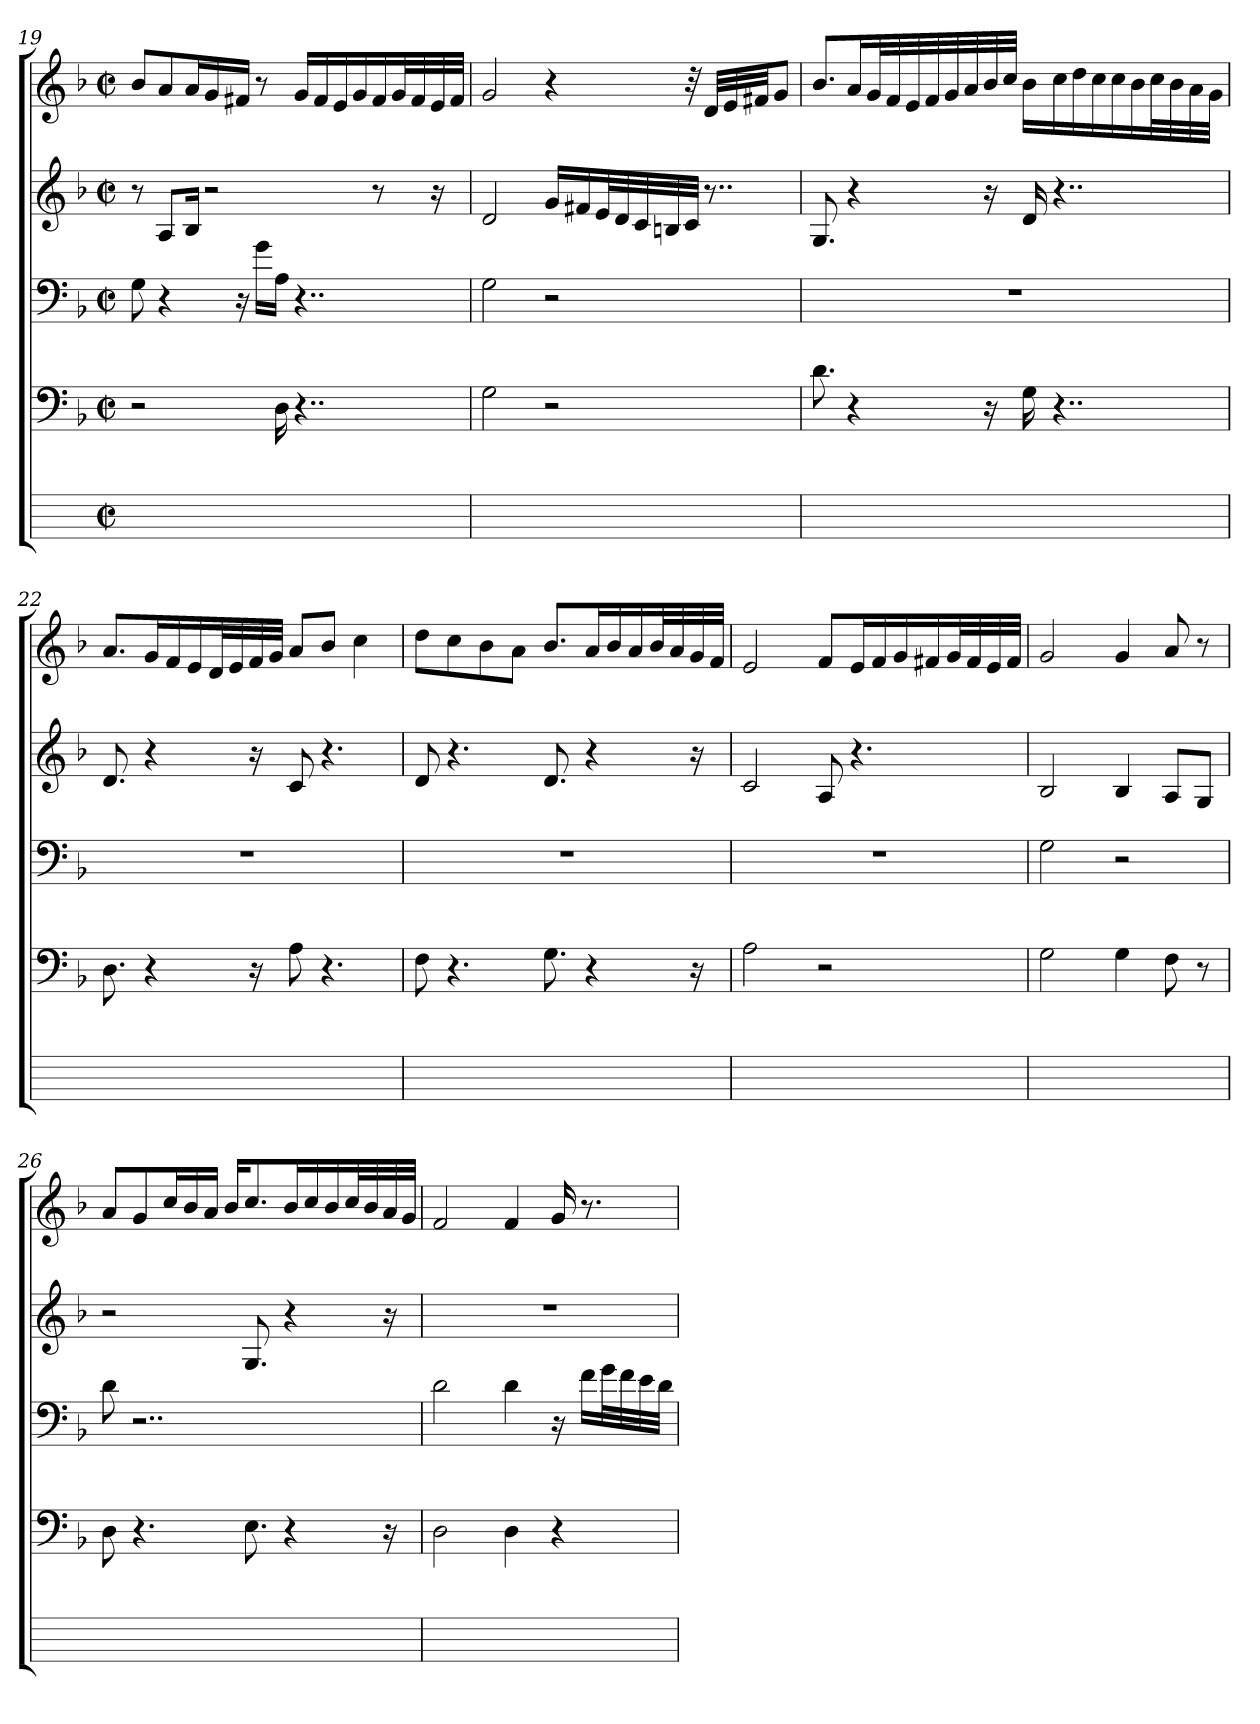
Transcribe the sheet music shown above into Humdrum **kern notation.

**kern	**kern	**kern	**kern	**kern
*part5	*part4	*part3	*part2	*part1
*staff5	*staff4	*staff3	*staff2	*staff1
*	*clefF4	*clefF4	*clefG2	*clefG2
*	*k[b-]	*k[b-]	*k[b-]	*k[b-]
*	*F:	*F:	*F:	*F:
*M2/2	*M2/2	*M2/2	*M2/2	*M2/2
*met(c|)	*met(c|)	*met(c|)	*met(c|)	*met(c|)
=19	=19	=19	=19	=19
1ryy	2r	8G	8r	8b-iL
.	.	4r	8AL	8a
.	.	.	16B-Jk	16aiL
.	.	.	2r	16gj
.	.	16r	.	16f#XZJJ
.	.	16gjLL	.	8r
.	16D	16AJJ	.	.
.	4..r	4..r	.	16gjLL
.	.	.	.	16f#j
.	.	.	.	16ej
.	.	.	.	16gi
.	.	.	8r	16f#j
.	.	.	.	32gZL
.	.	.	.	32f#j
.	.	.	16r	32ej
.	.	.	.	32f#jJJJ
=20	=20	=20	=20	=20
1ryy	2G	2G	2d	2g
.	2r	2r	16gjLL	4r
.	.	.	16f#Xj	.
.	.	.	32ejL	.
.	.	.	32dj	.
.	.	.	32cj	.
.	.	.	32Bnj	.
.	.	.	32cZJJJ	32r
.	.	.	8..r	32djLLL
.	.	.	.	32ej
.	.	.	.	32f#jJJ
.	.	.	.	8gjJ
=21	=21	=21	=21	=21
1ryy	8.dZ	1r	8.G	8.b-iL
.	4r	.	4r	16ajL
.	.	.	.	32gZL
.	.	.	.	32fj
.	.	.	.	32ej
.	.	.	.	32fj
.	.	.	.	32g
.	.	.	.	32aj
.	16r	.	16r	32b-j
.	.	.	.	32ccjJJJ
.	16Gi	.	16d	16b-LL
.	4..r	.	4..r	16ccj
.	.	.	.	16ddj
.	.	.	.	16ccj
.	.	.	.	16ccj
.	.	.	.	16b-j
.	.	.	.	32ccjL
.	.	.	.	32b-j
.	.	.	.	32aj
.	.	.	.	32gjJJJ
=22	=22	=22	=22	=22
1ryy	8.D	1r	8.d	8.aL
.	4r	.	4r	16gjL
.	.	.	.	16fj
.	.	.	.	16ej
.	.	.	.	32djL
.	.	.	.	32ej
.	16r	.	16r	32fj
.	.	.	.	32gjJJJ
.	8A	.	8c	8aiL
.	4.r	.	4.r	8b-jJ
.	.	.	.	4cc
=23	=23	=23	=23	=23
1ryy	8F	1r	8d	8ddZL
.	4.r	.	4.r	8ccj
.	.	.	.	8b-
.	.	.	.	8aJ
.	8.G	.	8.di	8.b-L
.	4r	.	4r	16ajL
.	.	.	.	16b-Z
.	.	.	.	16aj
.	.	.	.	32b-ZL
.	.	.	.	32aj
.	16r	.	16r	32gj
.	.	.	.	32fjJJJ
=24	=24	=24	=24	=24
1ryy	2A	1r	2c	2e
.	2r	.	8A	8fL
.	.	.	4.r	16ejL
.	.	.	.	16fj
.	.	.	.	16gj
.	.	.	.	16f#Xj
.	.	.	.	32gjL
.	.	.	.	32f#j
.	.	.	.	32ej
.	.	.	.	32f#jJJJ
=25	=25	=25	=25	=25
1ryy	2G	2G	2B-	2g
.	4Gi	2r	4B-i	4gi
.	8F	.	8AL	8a
.	8r	.	8GJ	8r
=26	=26	=26	=26	=26
1ryy	8D	8d	2r	8aiL
.	4.r	2..r	.	8g
.	.	.	.	16ccZL
.	.	.	.	16b-j
.	.	.	.	16ajJJ
.	.	.	.	16b-jKL
.	8.E	.	8.G	8.ccZ
.	4r	.	4r	16b-jL
.	.	.	.	16ccZ
.	.	.	.	16b-j
.	.	.	.	32ccZL
.	.	.	.	32b-j
.	16r	.	16r	32aj
.	.	.	.	32gjJJJ
=27	=27	=27	=27	=27
1ryy	2D	2d	1r	2f
.	4Di	4di	.	4fi
.	4r	16r	.	16gZ
.	.	16fjLL	.	8.r
.	.	32gjL	.	.
.	.	32fj	.	.
.	.	32ej	.	.
.	.	32djJJJ	.	.
=	=	=	=	=
*-	*-	*-	*-	*-
